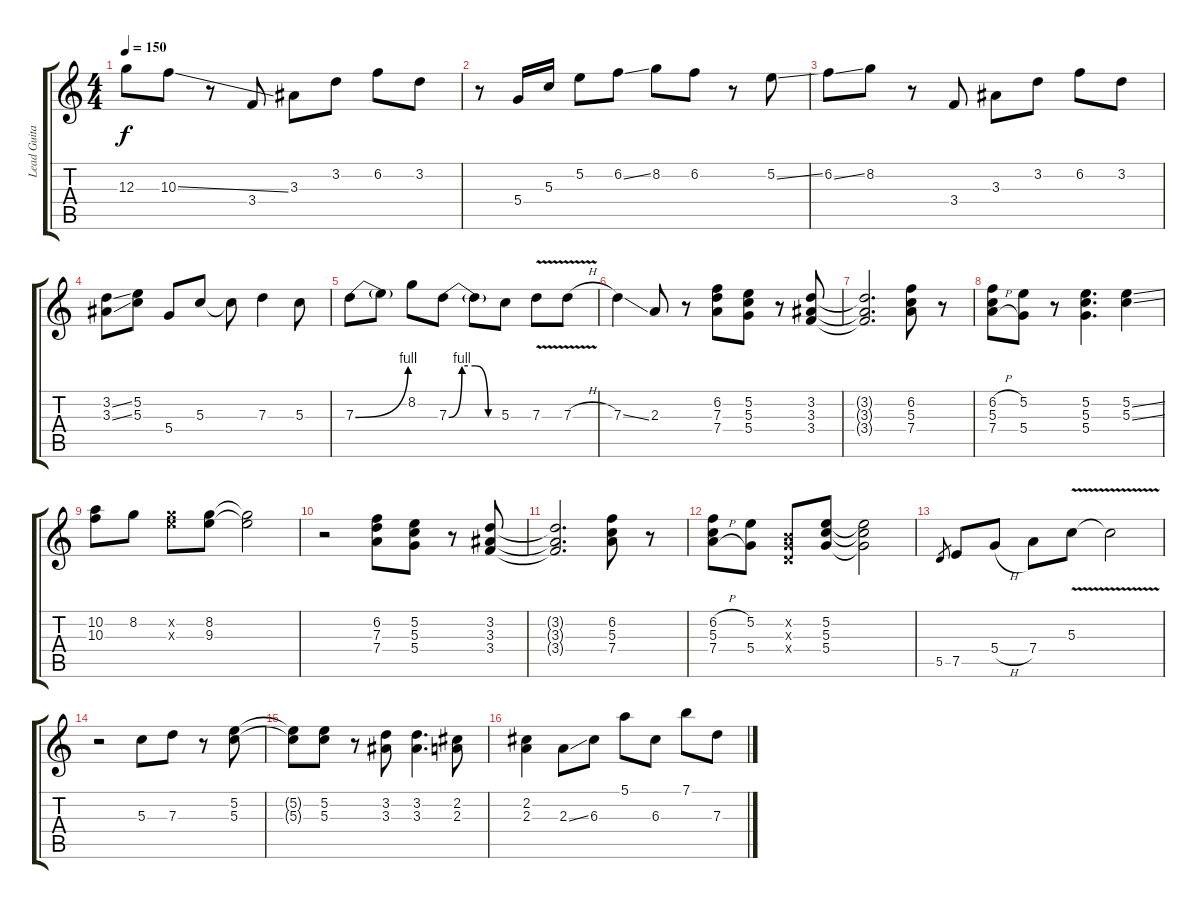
\track ("Lead Guitar" "Lead Guita") {instrument electricguitarjazz}
\staff {score tabs}
\tuning (E4 B3 G3 D3 A2 E2) {hide}
\ts (4 4)
\tempo 150
\clef g2
\ks c
12.3.8{dy f} 10.3{ss}.8 r.8 3.4.8 3.3.8 3.2.8 6.2.8 3.2.8 |
r.8 5.4.16 5.3.16 5.2.8 6.2{ss}.8 8.2.8 6.2.8 r.8 5.2{ss}.8 |
6.2{ss}.8 8.2.8 r.8 3.4.8 3.3.8 3.2.8 6.2.8 3.2.8 |
(3.2{ss} 3.3{ss}).8 (5.2 5.3).8 5.4.8 5.3.8 5.3{t}.8 7.3.4 5.3.8 |
7.3{be (bend 0 0 60 4)}.8 7.3{t}.8 8.2.8 7.3{be (custom 0 0 15 4 30 4 45 0 60 0)}.8 7.3{t}.8 5.3.8 7.3{v}.8 7.3{v h}.8 |
7.3{ss}.4 2.3.8 r.8 (6.2 7.3 7.4).8 (5.2 5.3 5.4).8 r.8 (3.2 3.3 3.4).8 |
(3.2{t} 3.3{t} 3.4{t}).2{d} (6.2 5.3 7.4).8 r.8 |
(6.2{h} 5.3 7.4{h}).8 (5.2 5.4).8 r.8 (5.2 5.3 5.4).4{d} (5.2{ss} 5.3{ss}).4 |
(10.2 10.3).8 8.2.8 (8.2{x} 9.3{x}).8 (8.2 9.3).8 (8.2{t} 9.3{t}).2 |
r.2 (6.2 7.3 7.4).8 (5.2 5.3 5.4).8 r.8 (3.2 3.3 3.4).8 |
(3.2{t} 3.3{t} 3.4{t}).2{d} (6.2 5.3 7.4).8 r.8 |
(6.2{h} 5.3 7.4{h}).8 (5.2 5.4).8 (0.2{x} 0.3{x} 0.4{x}).8 (5.2 5.3 5.4).8 (5.2{t} 5.3{t} 5.4{t}).2 |
5.5.8{gr} 7.5.8 5.4{h}.8 7.4.8 5.3{v}.8 5.3{t}.2 |
r.2 5.3.8 7.3.8 r.8 (5.2 5.3).8 |
(5.2{t} 5.3{t}).8 (5.2 5.3).8 r.8 (3.2 3.3).8 (3.2 3.3).4{d} (2.2 2.3).8 |
(2.2 2.3).4 2.3{ss}.8 6.3.8 5.1.8 6.3.8 7.1.8 7.3{ss}.8
